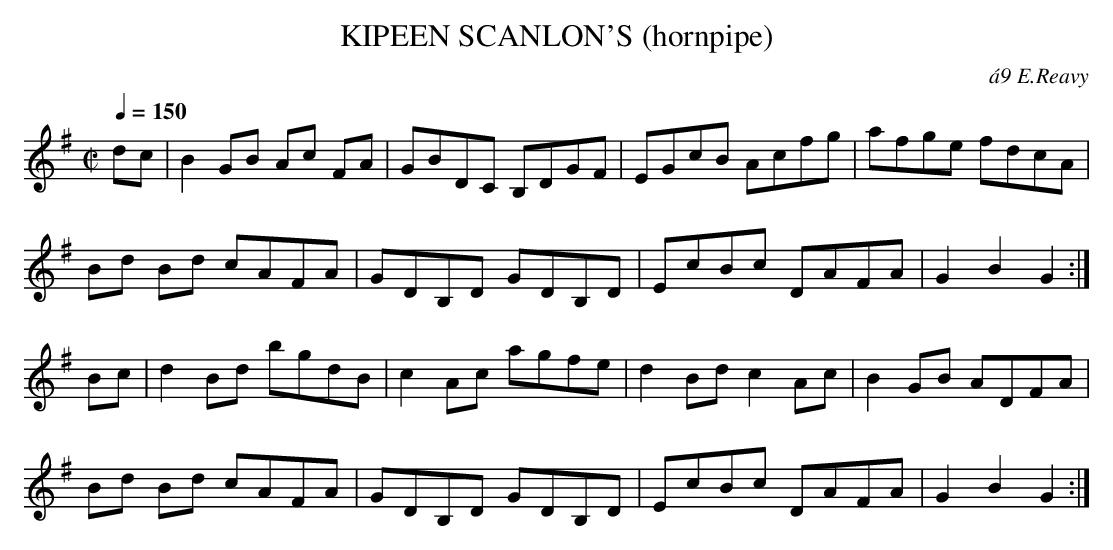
X:1
T:KIPEEN SCANLON'S (hornpipe)
C:\'a9 E.Reavy
Q:1/4=150
M:C|
L:1/8
K:G
dc|B2GB Ac FA|GBDC B,DGF|EGcB Acfg|afge fdcA|
Bd Bd cAFA|GDB,D GDB,D|EcBc DAFA|G2 B2 G2:|
Bc|d2Bd bgdB|c2Ac agfe|d2Bd c2Ac|B2GB ADFA|
Bd Bd cAFA|GDB,D GDB,D|EcBc DAFA|G2 B2 G2:|
